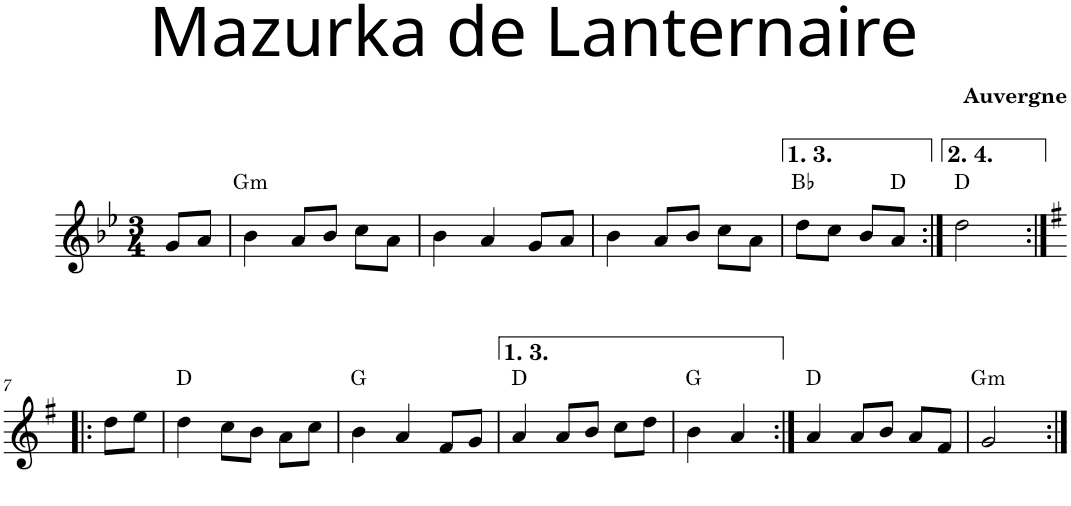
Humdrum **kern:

**kern	**harte
*part1	*part1
*staff1	*
*I"Violon	*
*I'Vln.	*
*clefG2	*
*k[b-e-]	*
*M3/4	*
=1	=1
8g/L	.
8a/J	.
=2	=2
!	!LO:H:kt=m
4b-\	G:min
8a/L	.
8b-/J	.
8cc\L	.
8a\J	.
=3	=3
4b-\	.
4a/	.
8g/L	.
8a/J	.
=4	=4
4b-\	.
8a/L	.
8b-/J	.
8cc\L	.
8a\J	.
=5	=5
8dd\L	Bb:maj
8cc\J	.
8b-/L	.
8a/J	D:maj
=6:|!	=6:|!
2dd\	D:maj
!!LO:LB:g=z
=7:|!|:	=7:|!|:
*k[f#]	*
8dd\L	.
8ee\J	.
=8	=8
4dd\	D:maj
8cc\L	.
8b\J	.
8a\L	.
8cc\J	.
=9	=9
4b\	G:maj
4a/	.
8f#/L	.
8g/J	.
=10	=10
4a/	D:maj
8a/L	.
8b/J	.
8cc\L	.
8dd\J	.
=11	=11
4b\	G:maj
4a/	.
=12:|!	=12:|!
4a/	D:maj
8a/L	.
8b/J	.
8a/L	.
8f#/J	.
=13	=13
!	!LO:H:kt=m
2g/	G:min
=:|!	=:|!
*-	*-
